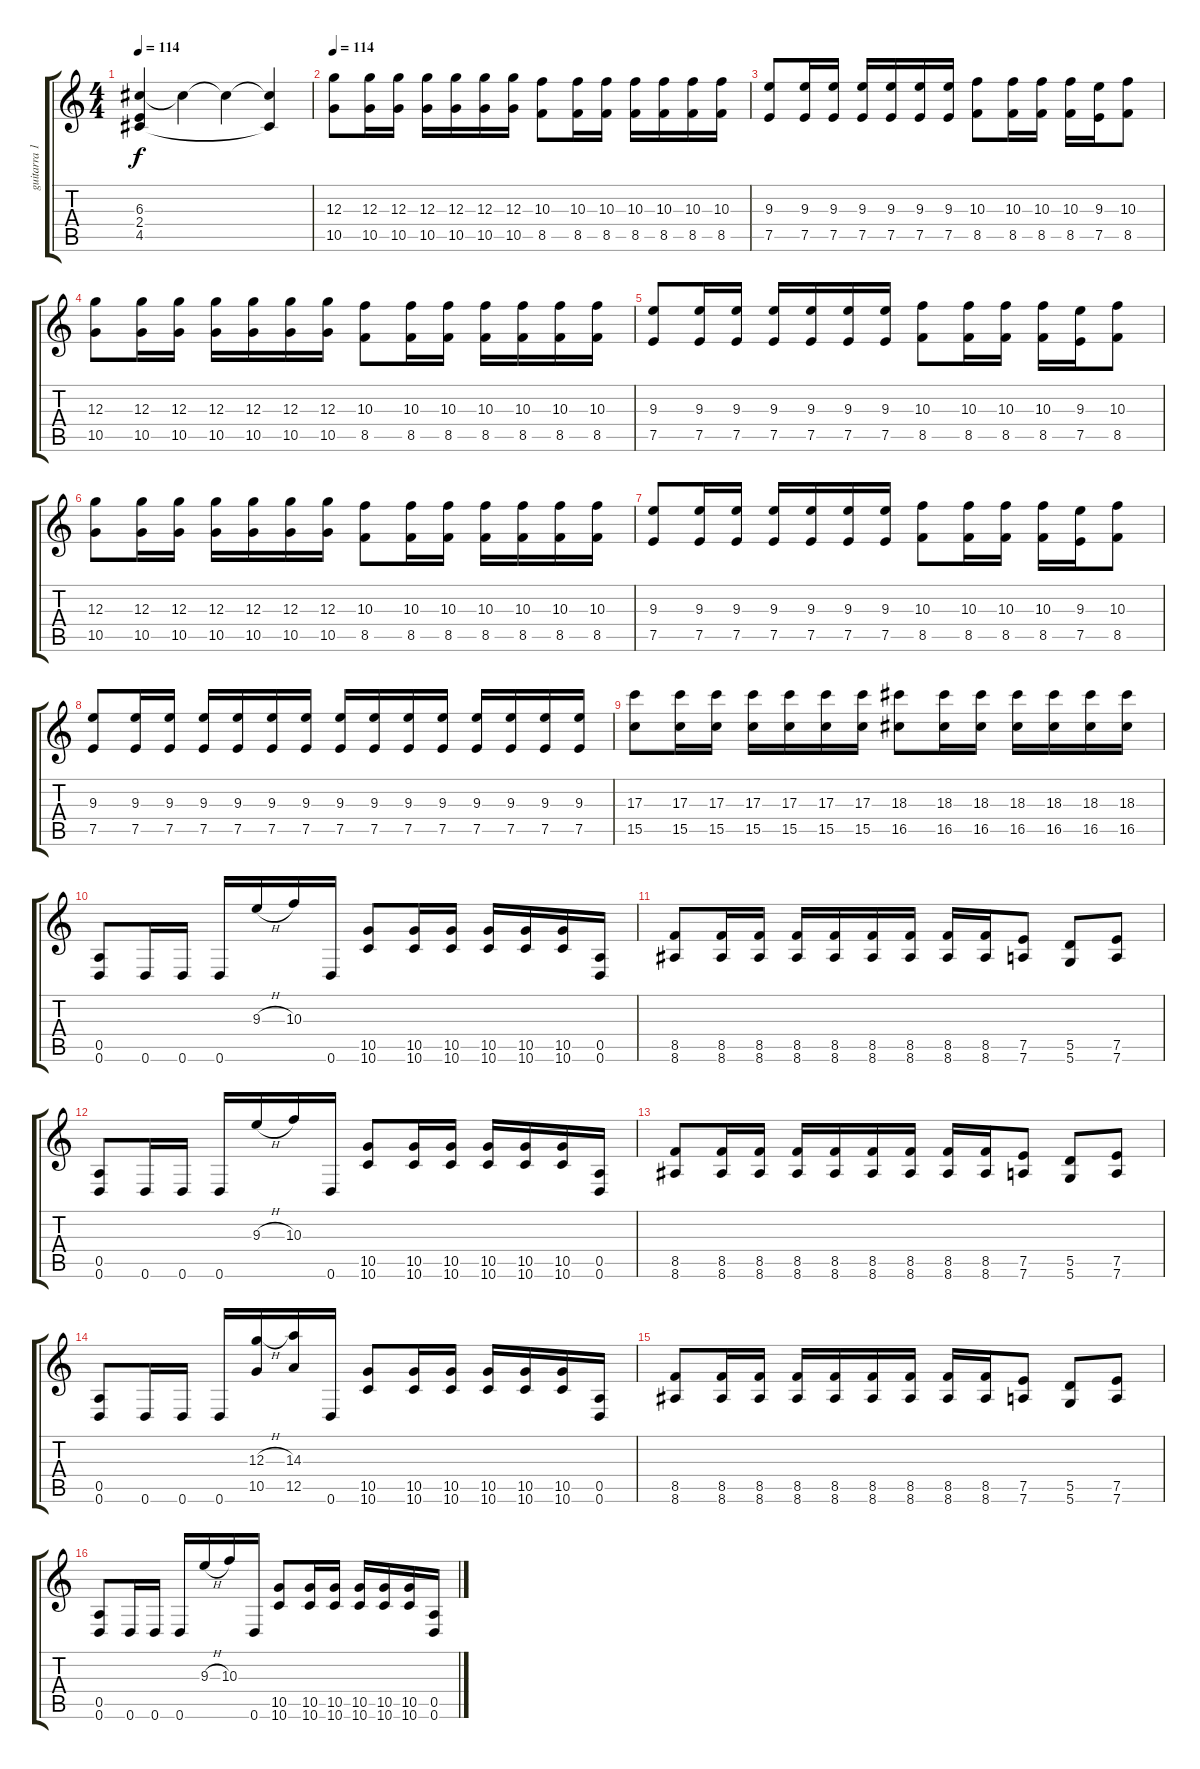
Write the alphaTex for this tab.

\track ("guitarra 1" "guitarra 1") {instrument distortionguitar}
\staff {score tabs}
\tuning (E4 B3 G3 D3 A2 D2) {hide}
\ts (4 4)
\tempo 114
\clef g2
\ks c
(6.3{t} 2.4{t} 4.5{t}).4{dy f} 6.3{t}.4 6.3{t}.4 (6.3{t} 4.5{t}).4 |
\tempo 114
(12.3 10.5).8{instrument distortionguitar} (12.3 10.5).16 (12.3 10.5).16 (12.3 10.5).16 (12.3 10.5).16 (12.3 10.5).16 (12.3 10.5).16 (10.3 8.5).8 (10.3 8.5).16 (10.3 8.5).16 (10.3 8.5).16 (10.3 8.5).16 (10.3 8.5).16 (10.3 8.5).16 |
(9.3 7.5).8 (9.3 7.5).16 (9.3 7.5).16 (9.3 7.5).16 (9.3 7.5).16 (9.3 7.5).16 (9.3 7.5).16 (10.3 8.5).8 (10.3 8.5).16 (10.3 8.5).16 (10.3 8.5).16 (9.3 7.5).16 (10.3 8.5).8 |
(12.3 10.5).8 (12.3 10.5).16 (12.3 10.5).16 (12.3 10.5).16 (12.3 10.5).16 (12.3 10.5).16 (12.3 10.5).16 (10.3 8.5).8 (10.3 8.5).16 (10.3 8.5).16 (10.3 8.5).16 (10.3 8.5).16 (10.3 8.5).16 (10.3 8.5).16 |
(9.3 7.5).8 (9.3 7.5).16 (9.3 7.5).16 (9.3 7.5).16 (9.3 7.5).16 (9.3 7.5).16 (9.3 7.5).16 (10.3 8.5).8 (10.3 8.5).16 (10.3 8.5).16 (10.3 8.5).16 (9.3 7.5).16 (10.3 8.5).8 |
(12.3 10.5).8 (12.3 10.5).16 (12.3 10.5).16 (12.3 10.5).16 (12.3 10.5).16 (12.3 10.5).16 (12.3 10.5).16 (10.3 8.5).8 (10.3 8.5).16 (10.3 8.5).16 (10.3 8.5).16 (10.3 8.5).16 (10.3 8.5).16 (10.3 8.5).16 |
(9.3 7.5).8 (9.3 7.5).16 (9.3 7.5).16 (9.3 7.5).16 (9.3 7.5).16 (9.3 7.5).16 (9.3 7.5).16 (10.3 8.5).8 (10.3 8.5).16 (10.3 8.5).16 (10.3 8.5).16 (9.3 7.5).16 (10.3 8.5).8 |
(9.3 7.5).8 (9.3 7.5).16 (9.3 7.5).16 (9.3 7.5).16 (9.3 7.5).16 (9.3 7.5).16 (9.3 7.5).16 (9.3 7.5).16 (9.3 7.5).16 (9.3 7.5).16 (9.3 7.5).16 (9.3 7.5).16 (9.3 7.5).16 (9.3 7.5).16 (9.3 7.5).16 |
(17.3 15.5).8 (17.3 15.5).16 (17.3 15.5).16 (17.3 15.5).16 (17.3 15.5).16 (17.3 15.5).16 (17.3 15.5).16 (18.3 16.5).8 (18.3 16.5).16 (18.3 16.5).16 (18.3 16.5).16 (18.3 16.5).16 (18.3 16.5).16 (18.3 16.5).16 |
(0.5 0.6).8 0.6.16 0.6.16 0.6.16 9.3{h}.16 10.3.16 0.6.16 (10.5 10.6).8 (10.5 10.6).16 (10.5 10.6).16 (10.5 10.6).16 (10.5 10.6).16 (10.5 10.6).16 (0.5 0.6).16 |
(8.5 8.6).8 (8.5 8.6).16 (8.5 8.6).16 (8.5 8.6).16 (8.5 8.6).16 (8.5 8.6).16 (8.5 8.6).16 (8.5 8.6).16 (8.5 8.6).16 (7.5 7.6).8 (5.5 5.6).8 (7.5 7.6).8 |
(0.5 0.6).8 0.6.16 0.6.16 0.6.16 9.3{h}.16 10.3.16 0.6.16 (10.5 10.6).8 (10.5 10.6).16 (10.5 10.6).16 (10.5 10.6).16 (10.5 10.6).16 (10.5 10.6).16 (0.5 0.6).16 |
(8.5 8.6).8 (8.5 8.6).16 (8.5 8.6).16 (8.5 8.6).16 (8.5 8.6).16 (8.5 8.6).16 (8.5 8.6).16 (8.5 8.6).16 (8.5 8.6).16 (7.5 7.6).8 (5.5 5.6).8 (7.5 7.6).8 |
(0.5 0.6).8 0.6.16 0.6.16 0.6.16 (12.3{h} 10.5).16 (14.3 12.5).16 0.6.16 (10.5 10.6).8 (10.5 10.6).16 (10.5 10.6).16 (10.5 10.6).16 (10.5 10.6).16 (10.5 10.6).16 (0.5 0.6).16 |
(8.5 8.6).8 (8.5 8.6).16 (8.5 8.6).16 (8.5 8.6).16 (8.5 8.6).16 (8.5 8.6).16 (8.5 8.6).16 (8.5 8.6).16 (8.5 8.6).16 (7.5 7.6).8 (5.5 5.6).8 (7.5 7.6).8 |
(0.5 0.6).8 0.6.16 0.6.16 0.6.16 9.3{h}.16 10.3.16 0.6.16 (10.5 10.6).8 (10.5 10.6).16 (10.5 10.6).16 (10.5 10.6).16 (10.5 10.6).16 (10.5 10.6).16 (0.5 0.6).16
